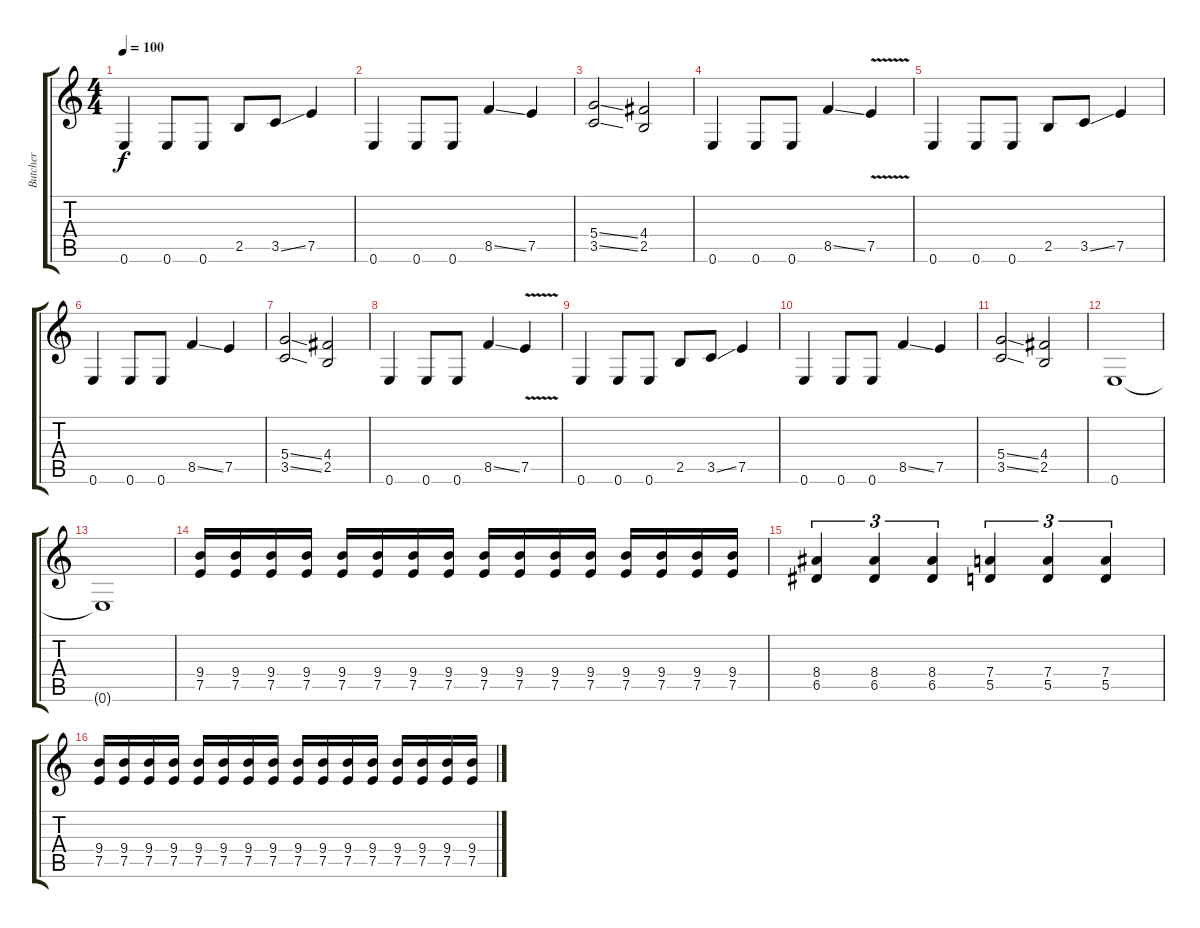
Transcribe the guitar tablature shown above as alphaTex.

\track ("Butcher " "Butcher ") {instrument distortionguitar}
\staff {score tabs}
\tuning (E4 B3 G3 D3 A2 E2) {hide}
\ts (4 4)
\tempo 100
\clef g2
\ks c
0.6.4{dy f} 0.6.8 0.6.8 2.5.8 3.5{ss}.8 7.5.4 |
0.6.4 0.6.8 0.6.8 8.5{ss}.4 7.5.4 |
(5.4{ss} 3.5{ss}).2 (4.4 2.5).2 |
0.6.4 0.6.8 0.6.8 8.5{ss}.4 7.5{v}.4 |
0.6.4 0.6.8 0.6.8 2.5.8 3.5{ss}.8 7.5.4 |
0.6.4 0.6.8 0.6.8 8.5{ss}.4 7.5.4 |
(5.4{ss} 3.5{ss}).2 (4.4 2.5).2 |
0.6.4 0.6.8 0.6.8 8.5{ss}.4 7.5{v}.4 |
0.6.4 0.6.8 0.6.8 2.5.8 3.5{ss}.8 7.5.4 |
0.6.4 0.6.8 0.6.8 8.5{ss}.4 7.5.4 |
(5.4{ss} 3.5{ss}).2 (4.4 2.5).2 |
0.6.1 |
0.6{t}.1 |
(9.4 7.5).16 (9.4 7.5).16 (9.4 7.5).16 (9.4 7.5).16 (9.4 7.5).16 (9.4 7.5).16 (9.4 7.5).16 (9.4 7.5).16 (9.4 7.5).16 (9.4 7.5).16 (9.4 7.5).16 (9.4 7.5).16 (9.4 7.5).16 (9.4 7.5).16 (9.4 7.5).16 (9.4 7.5).16 |
(8.4 6.5).4{tu (3 2)} (8.4 6.5).4{tu (3 2)} (8.4 6.5).4{tu (3 2)} (7.4 5.5).4{tu (3 2)} (7.4 5.5).4{tu (3 2)} (7.4 5.5).4{tu (3 2)} |
(9.4 7.5).16 (9.4 7.5).16 (9.4 7.5).16 (9.4 7.5).16 (9.4 7.5).16 (9.4 7.5).16 (9.4 7.5).16 (9.4 7.5).16 (9.4 7.5).16 (9.4 7.5).16 (9.4 7.5).16 (9.4 7.5).16 (9.4 7.5).16 (9.4 7.5).16 (9.4 7.5).16 (9.4 7.5).16
